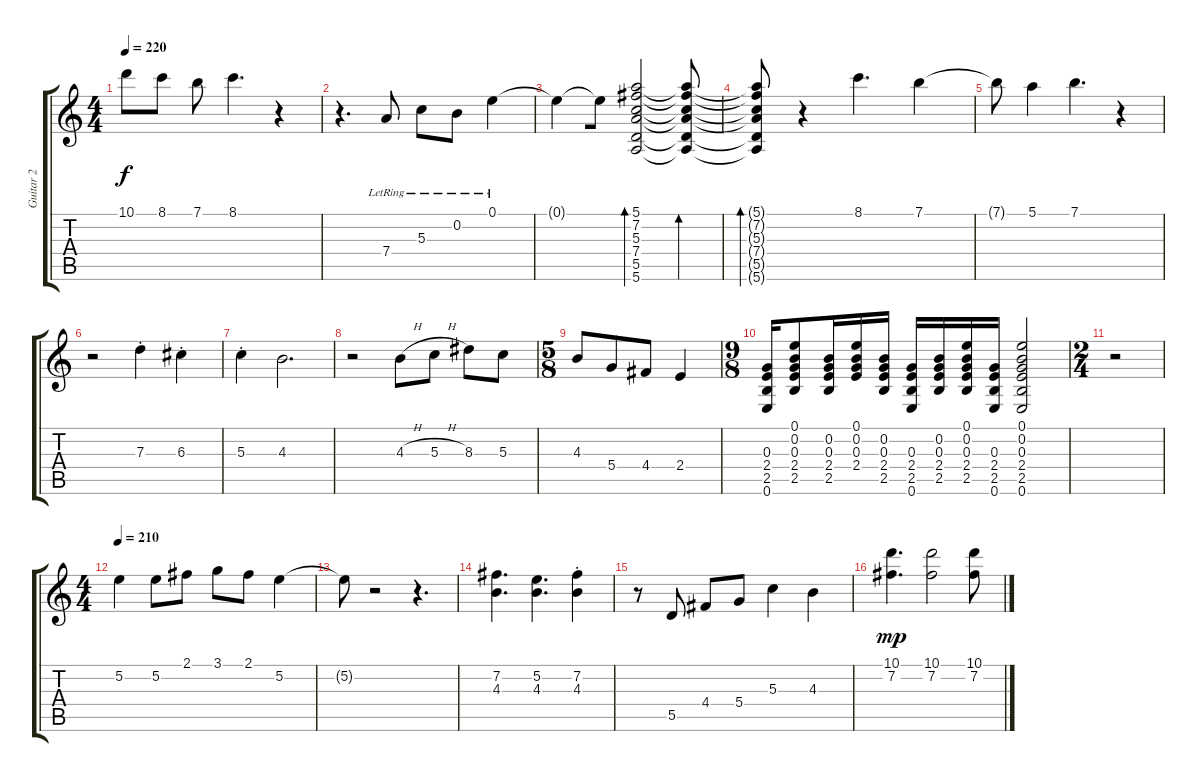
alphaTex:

\track ("Guitar 2" "Guitar 2") {instrument acousticguitarnylon}
\staff {score tabs}
\tuning (E4 B3 G3 D3 A2 E2) {hide}
\ts (4 4)
\tempo 220
\clef g2
\ks c
10.1.8{dy f} 8.1.8 7.1.8 8.1.4{d} r.4 |
r.4{d} 7.4{lr}.8 5.3{lr}.8 0.2{lr}.8 0.1{lr}.4 |
0.1{t}.4{beam merge} 0.1{t}.8 (5.1 7.2 5.3 7.4 5.5 5.6).2{bd 60} (5.1{t} 7.2{t} 5.3{t} 7.4{t} 5.5{t} 5.6{t}).8{bd 60} |
(5.1{t} 7.2{t} 5.3{t} 7.4{t} 5.5{t} 5.6{t}).8{bd 60} r.4 8.1.4{d} 7.1.4 |
7.1{t}.8 5.1.4 7.1.4{d} r.4 |
r.2 7.3{st}.4 6.3{st}.4 |
5.3{st}.4 4.3.2{d} |
r.2 4.3{h}.8 5.3{h}.8 8.3.8 5.3.8 |
\ts (5 8)
4.3.8 5.4.8 4.4.8 2.4.4 |
\ts (9 8)
(0.3 2.4 2.5 0.6).16 (0.1 0.2 0.3 2.4 2.5).8 (0.2 0.3 2.4 2.5).16 (0.1 0.2 0.3 2.4).16 (0.2 0.3 2.4 2.5).16 (0.3 2.4 2.5 0.6).16 (0.2 0.3 2.4 2.5).16 (0.1 0.2 0.3 2.4 2.5).16 (0.3 2.4 2.5 0.6).16 (0.1 0.2 0.3 2.4 2.5 0.6).2 |
\ts (2 4)
r.2 |
\ts (4 4)
\tempo 210
5.2.4 5.2.8 2.1.8 3.1.8 2.1.8 5.2.4 |
5.2{t}.8 r.2 r.4{d} |
(7.2 4.3).4{d} (5.2 4.3).4{d} (7.2 4.3{st}).4 |
r.8 5.5.8 4.4.8 5.4.8 5.3.4 4.3.4 |
(10.1 7.2).4{d dy mp} (10.1 7.2).2 (10.1 7.2).8
